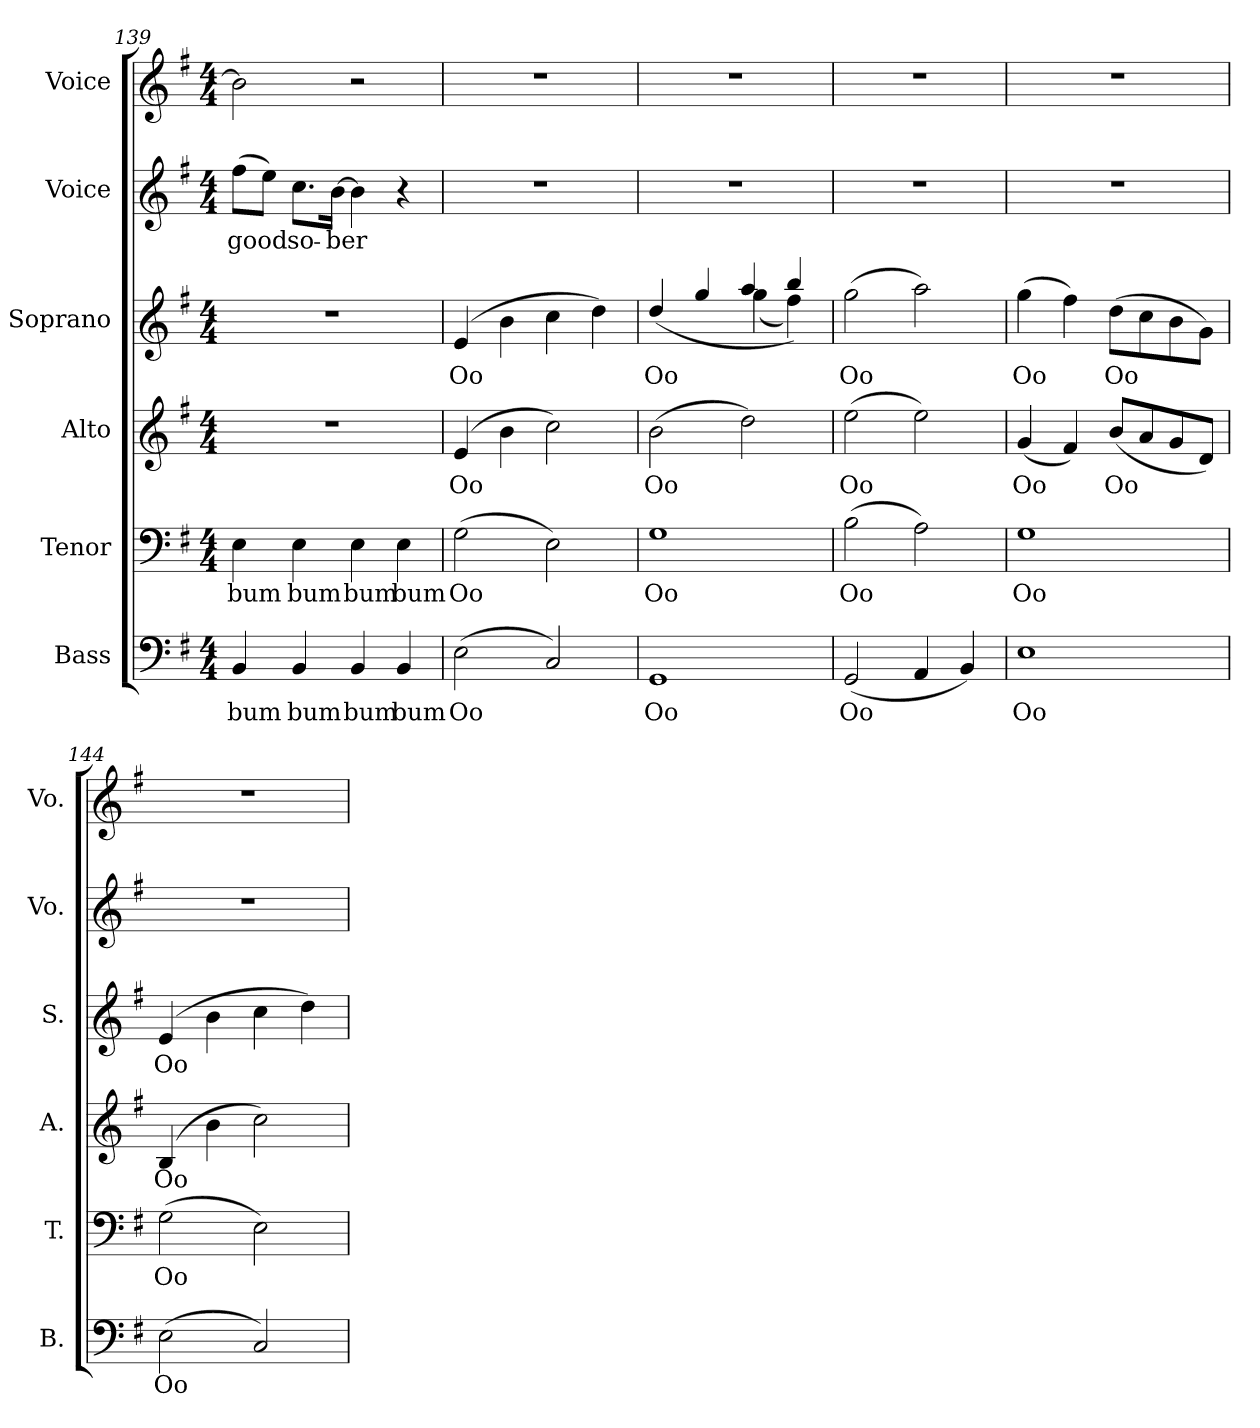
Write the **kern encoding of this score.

**kern	**text	**kern	**text	**kern	**text	**kern	**text	**kern	**text	**kern
*part6	*part6	*part5	*part5	*part4	*part4	*part3	*part3	*part2	*part2	*part1
*staff6	*staff6	*staff5	*staff5	*staff4	*staff4	*staff3	*staff3	*staff2	*staff2	*staff1
*I"Bass	*	*I"Tenor	*	*I"Alto	*	*I"Soprano	*	*I"Voice	*	*I"Voice
*I'B.	*	*I'T.	*	*I'A.	*	*I'S.	*	*I'Vo.	*	*I'Vo.
!!LO:PB:g=z
*clefF4	*	*clefF4	*	*clefG2	*	*clefG2	*	*clefG2	*	*clefG2
*k[f#]	*	*k[f#]	*	*k[f#]	*	*k[f#]	*	*k[f#]	*	*k[f#]
*M4/4	*	*M4/4	*	*M4/4	*	*M4/4	*	*M4/4	*	*M4/4
=139	=139	=139	=139	=139	=139	=139	=139	=139	=139	=139
4BB/	bum	4E\	bum	1r	.	1r	.	(8ff#\L	good	2b\]
.	.	.	.	.	.	.	.	8ee\J)	.	.
4BB/	bum	4E\	bum	.	.	.	.	8.cc\L	so-	.
.	.	.	.	.	.	.	.	[16b\Jk	-ber	.
4BB/	bum	4E\	bum	.	.	.	.	4b\]	.	2r
4BB/	bum	4E\	bum	.	.	.	.	4r	.	.
=140	=140	=140	=140	=140	=140	=140	=140	=140	=140	=140
(2E\	Oo	(2G\	Oo	(4e/	Oo	(4e/	Oo	1r	.	1r
.	.	.	.	4b\	.	4b\	.	.	.	.
2C/)	.	2E\)	.	2cc\)	.	4cc\	.	.	.	.
.	.	.	.	.	.	4dd\)	.	.	.	.
=141	=141	=141	=141	=141	=141	=141	=141	=141	=141	=141
*	*	*	*	*	*	*^	*	*	*	*
1GG	Oo	1G	Oo	(2b\	Oo	(4dd/	2ryy	Oo	1r	.	1r
.	.	.	.	.	.	4gg/	.	.	.	.	.
.	.	.	.	2dd\)	.	4aa/	(4gg\	.	.	.	.
.	.	.	.	.	.	4bb/)	4ff#\)	.	.	.	.
*	*	*	*	*	*	*v	*v	*	*	*	*
=142	=142	=142	=142	=142	=142	=142	=142	=142	=142	=142
(2GG/	Oo	(2B\	Oo	(2ee\	Oo	(2gg\	Oo	1r	.	1r
4AA/	.	2A\)	.	2ee\)	.	2aa\)	.	.	.	.
4BB/)	.	.	.	.	.	.	.	.	.	.
=143	=143	=143	=143	=143	=143	=143	=143	=143	=143	=143
1E	Oo	1G	Oo	(4g/	Oo	(4gg\	Oo	1r	.	1r
.	.	.	.	4f#/)	.	4ff#\)	.	.	.	.
.	.	.	.	(8b/L	Oo	(8dd\L	Oo	.	.	.
.	.	.	.	8a/	.	8cc\	.	.	.	.
.	.	.	.	8g/	.	8b\	.	.	.	.
.	.	.	.	8d/J)	.	8g\J)	.	.	.	.
=144	=144	=144	=144	=144	=144	=144	=144	=144	=144	=144
(2E\	Oo	(2G\	Oo	(4B/	Oo	(4e/	Oo	1r	.	1r
.	.	.	.	4b\	.	4b\	.	.	.	.
2C/)	.	2E\)	.	2cc\)	.	4cc\	.	.	.	.
.	.	.	.	.	.	4dd\)	.	.	.	.
=	=	=	=	=	=	=	=	=	=	=
*-	*-	*-	*-	*-	*-	*-	*-	*-	*-	*-
